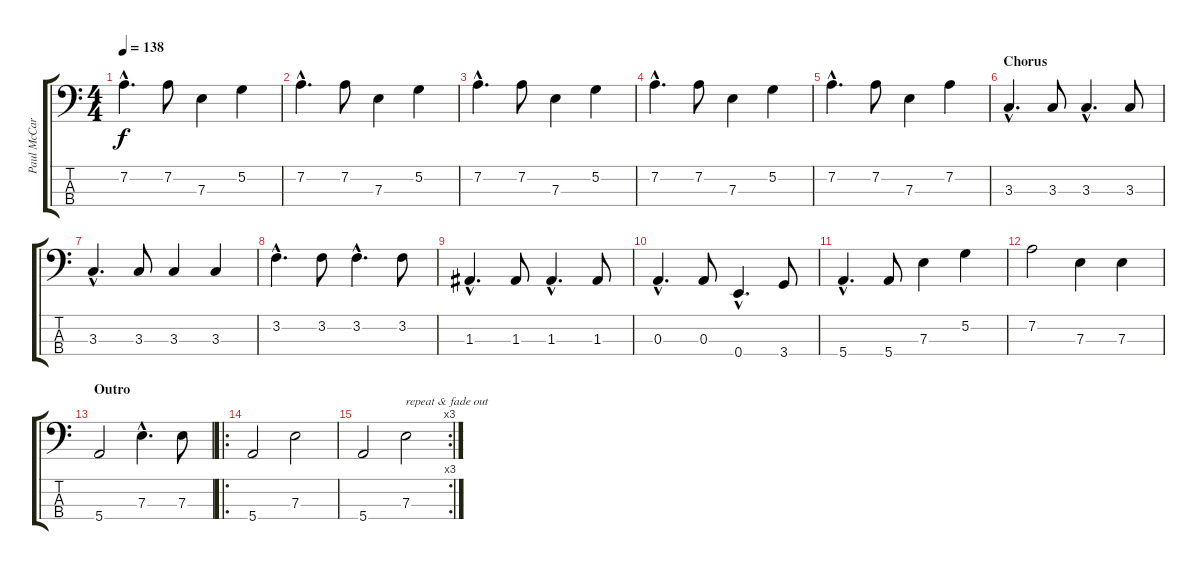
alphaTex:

\track ("Paul McCartney" "Paul McCar") {instrument electricbassfinger}
\staff {score tabs}
\tuning (G2 D2 A1 E1) {hide}
\ts (4 4)
\tempo 138
\clef f4
\ks c
7.2{hac}.4{d dy f} 7.2.8 7.3.4 5.2.4 |
7.2{hac}.4{d} 7.2.8 7.3.4 5.2.4 |
7.2{hac}.4{d} 7.2.8 7.3.4 5.2.4 |
7.2{hac}.4{d} 7.2.8 7.3.4 5.2.4 |
7.2{hac}.4{d} 7.2.8 7.3.4 7.2.4 |
\section ("" "Chorus")
3.3{hac}.4{d} 3.3.8 3.3{hac}.4{d} 3.3.8 |
3.3{hac}.4{d} 3.3.8 3.3.4 3.3.4 |
3.2{hac}.4{d} 3.2.8 3.2{hac}.4{d} 3.2.8 |
1.3{hac}.4{d} 1.3.8 1.3{hac}.4{d} 1.3.8 |
0.3{hac}.4{d} 0.3.8 0.4{hac}.4{d} 3.4.8 |
5.4{hac}.4{d} 5.4.8 7.3.4 5.2.4 |
7.2.2 7.3.4 7.3.4 |
\section ("" "Outro")
5.4.2 7.3{hac}.4{d} 7.3.8 |
\ro
5.4.2 7.3.2 |
\rc 3
5.4.2 7.3.2{txt "repeat & fade out"}
